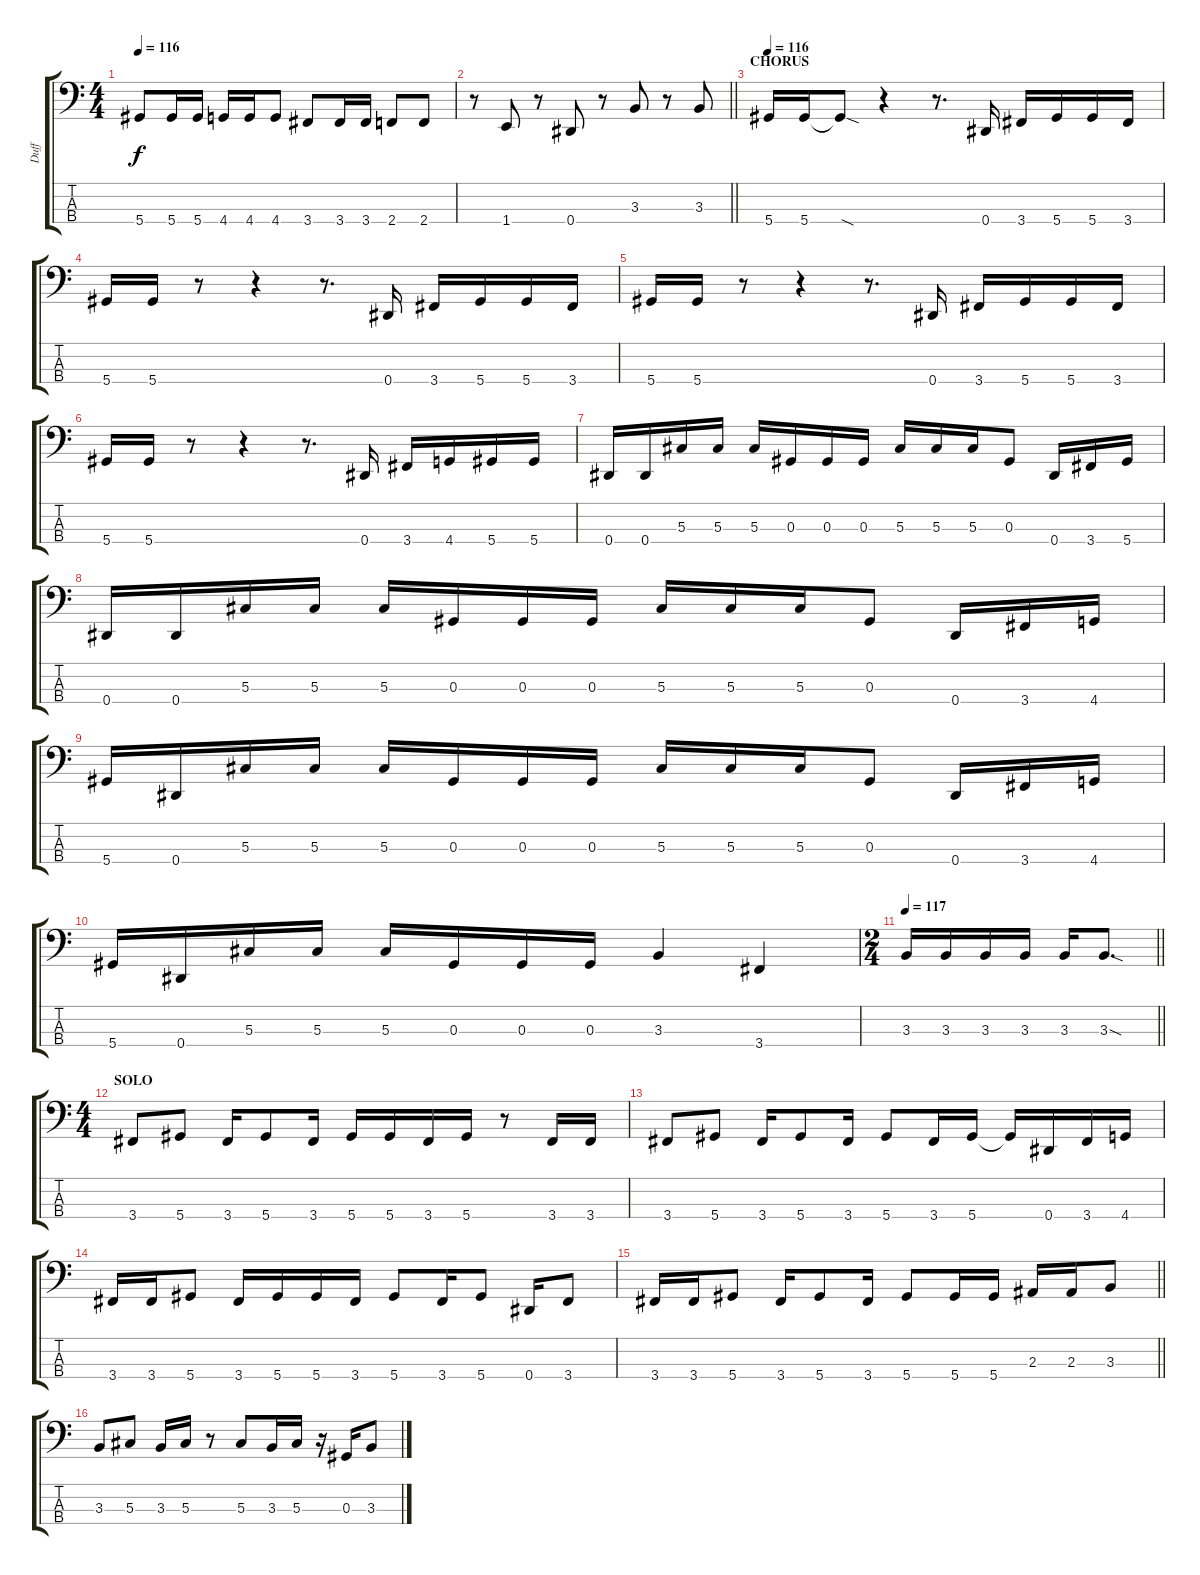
\track ("Duff" "Duff") {instrument electricbassfinger}
\staff {score tabs}
\tuning (Gb2 Db2 Ab1 Eb1) {hide}
\ts (4 4)
\tempo 116
\clef f4
\ks c
5.4.8{dy f} 5.4.16 5.4.16 4.4.16 4.4.16 4.4.8 3.4.8 3.4.16 3.4.16 2.4.8 2.4.8 |
\barLineRight lightlight
r.8 1.4.8 r.8 0.4.8 r.8 3.3.8 r.8 3.3.8 |
\section ("" "CHORUS")
\tempo 116
5.4.16 5.4.16 5.4{sod t}.8 r.4 r.8{d} 0.4.16 3.4.16 5.4.16 5.4.16 3.4.16 |
5.4.16 5.4.16 r.8 r.4 r.8{d} 0.4.16 3.4.16 5.4.16 5.4.16 3.4.16 |
5.4.16 5.4.16 r.8 r.4 r.8{d} 0.4.16 3.4.16 5.4.16 5.4.16 3.4.16 |
5.4.16 5.4.16 r.8 r.4 r.8{d} 0.4.16 3.4.16 4.4.16 5.4.16 5.4.16 |
0.4.16 0.4.16 5.3.16 5.3.16 5.3.16 0.3.16 0.3.16 0.3.16 5.3.16 5.3.16 5.3.16 0.3.8 0.4.16 3.4.16 5.4.16 |
0.4.16 0.4.16 5.3.16 5.3.16 5.3.16 0.3.16 0.3.16 0.3.16 5.3.16 5.3.16 5.3.16 0.3.8 0.4.16 3.4.16 4.4.16 |
5.4.16 0.4.16 5.3.16 5.3.16 5.3.16 0.3.16 0.3.16 0.3.16 5.3.16 5.3.16 5.3.16 0.3.8 0.4.16 3.4.16 4.4.16 |
5.4.16 0.4.16 5.3.16 5.3.16 5.3.16 0.3.16 0.3.16 0.3.16 3.3.4 3.4.4 |
\ts (2 4)
\tempo 117
\barLineRight lightlight
3.3.16 3.3.16 3.3.16 3.3.16 3.3.16 3.3{sod}.8{d} |
\ts (4 4)
\section ("" "SOLO")
3.4.8 5.4.8 3.4.16 5.4.8 3.4.16 5.4.16 5.4.16 3.4.16 5.4.16 r.8 3.4.16 3.4.16 |
3.4.8 5.4.8 3.4.16 5.4.8 3.4.16 5.4.8 3.4.16 5.4.16 5.4{t}.16 0.4.16 3.4.16 4.4.16 |
3.4.16 3.4.16 5.4.8 3.4.16 5.4.16 5.4.16 3.4.16 5.4.8 3.4.16 5.4.8 0.4.16 3.4.8 |
\barLineRight lightlight
3.4.16 3.4.16 5.4.8 3.4.16 5.4.8 3.4.16 5.4.8 5.4.16 5.4.16 2.3.16 2.3.16 3.3.8 |
3.3.8 5.3.8 3.3.16 5.3.16 r.8 5.3.8 3.3.16 5.3.16 r.16 0.3.16 3.3.8
